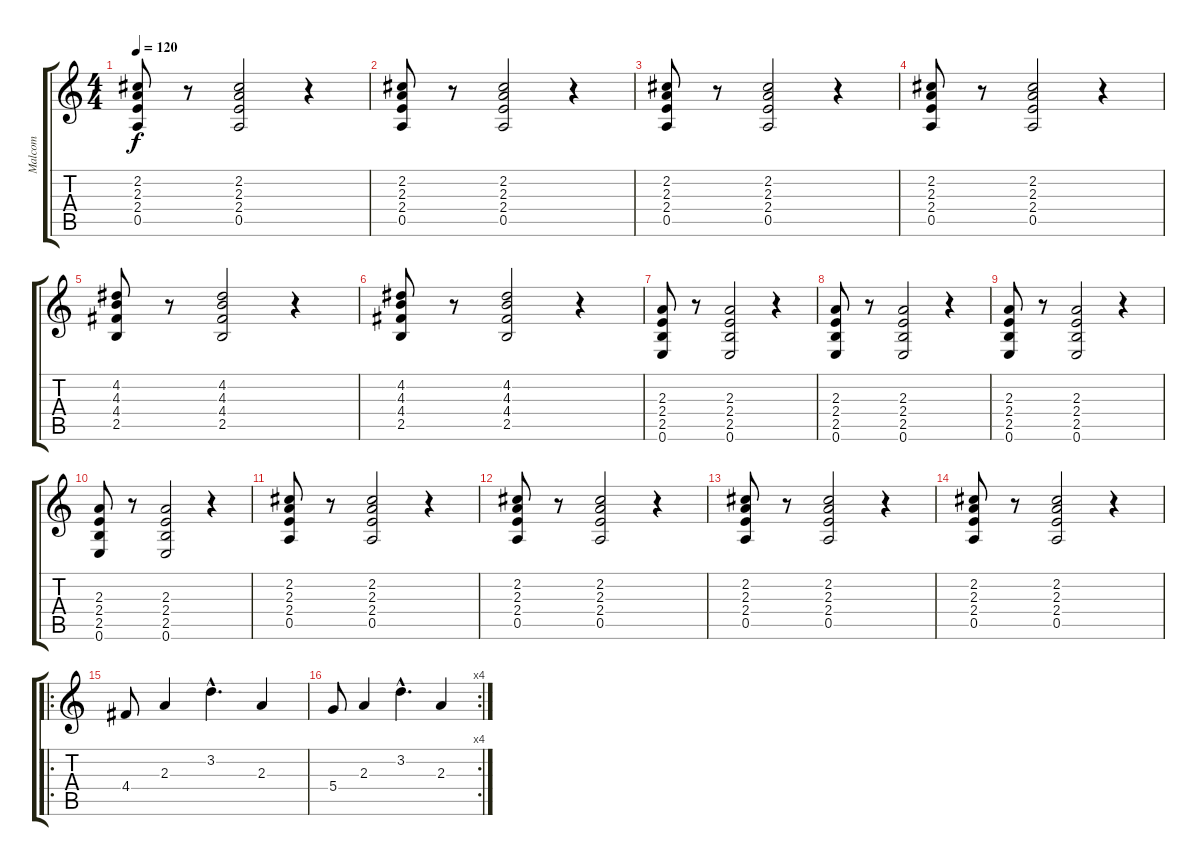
\track ("Malcom" "Malcom") {instrument distortionguitar}
\staff {score tabs}
\tuning (E4 B3 G3 D3 A2 E2) {hide}
\ts (4 4)
\tempo 120
\clef g2
\ks c
(2.2 2.3 2.4 0.5).8{dy f} r.8 (2.2 2.3 2.4 0.5).2 r.4 |
(2.2 2.3 2.4 0.5).8 r.8 (2.2 2.3 2.4 0.5).2 r.4 |
(2.2 2.3 2.4 0.5).8 r.8 (2.2 2.3 2.4 0.5).2 r.4 |
(2.2 2.3 2.4 0.5).8 r.8 (2.2 2.3 2.4 0.5).2 r.4 |
(4.2 4.3 4.4 2.5).8 r.8 (4.2 4.3 4.4 2.5).2 r.4 |
(4.2 4.3 4.4 2.5).8 r.8 (4.2 4.3 4.4 2.5).2 r.4 |
(2.3 2.4 2.5 0.6).8 r.8 (2.3 2.4 2.5 0.6).2 r.4 |
(2.3 2.4 2.5 0.6).8 r.8 (2.3 2.4 2.5 0.6).2 r.4 |
(2.3 2.4 2.5 0.6).8 r.8 (2.3 2.4 2.5 0.6).2 r.4 |
(2.3 2.4 2.5 0.6).8 r.8 (2.3 2.4 2.5 0.6).2 r.4 |
(2.2 2.3 2.4 0.5).8 r.8 (2.2 2.3 2.4 0.5).2 r.4 |
(2.2 2.3 2.4 0.5).8 r.8 (2.2 2.3 2.4 0.5).2 r.4 |
(2.2 2.3 2.4 0.5).8 r.8 (2.2 2.3 2.4 0.5).2 r.4 |
(2.2 2.3 2.4 0.5).8 r.8 (2.2 2.3 2.4 0.5).2 r.4 |
\ro
4.4.8 2.3.4 3.2{hac}.4{d} 2.3.4 |
\rc 4
5.4.8 2.3.4 3.2{hac}.4{d} 2.3.4
